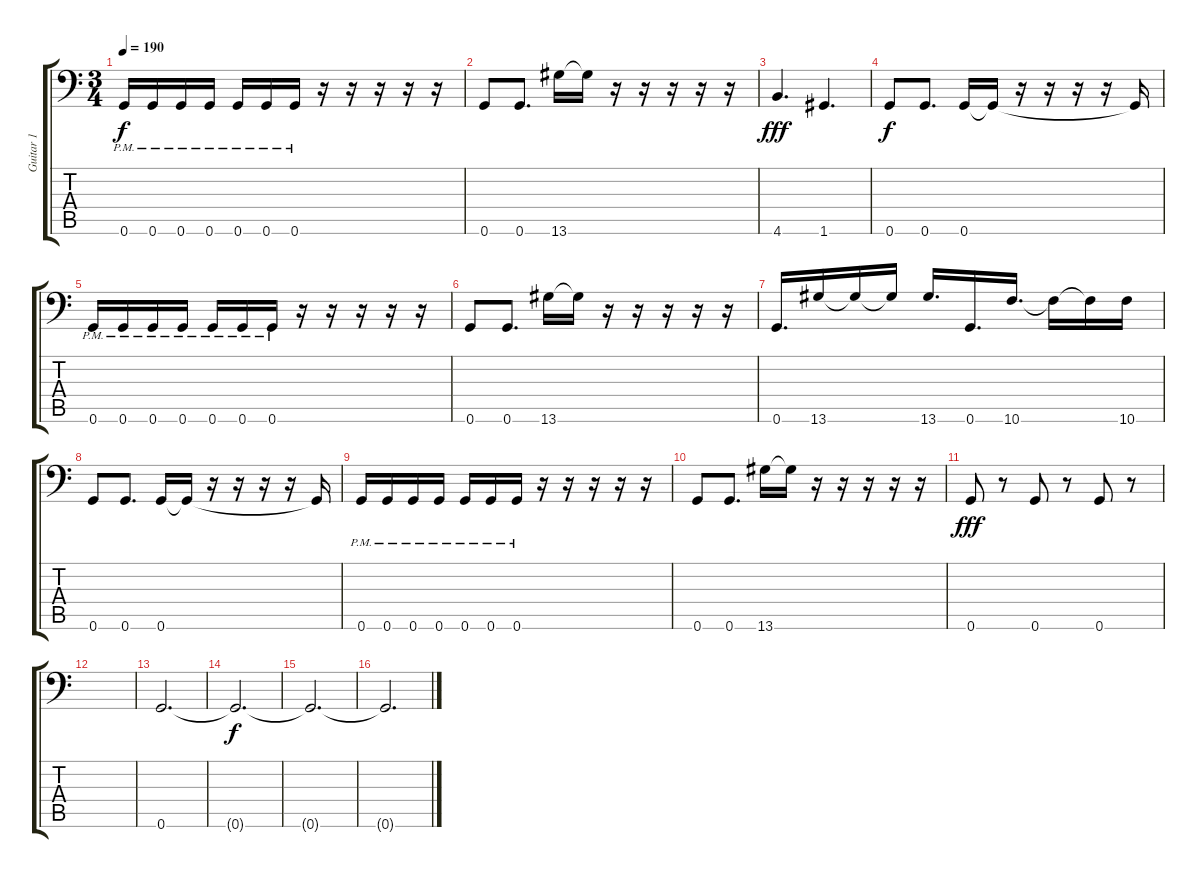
\track ("Guitar 1" "Guitar 1") {instrument distortionguitar}
\staff {score tabs}
\tuning (A3 E3 C3 G2 D2 G1) {hide}
\ts (3 4)
\tempo 190
\clef f4
\ks c
0.6{pm}.16{dy f} 0.6{pm}.16 0.6{pm}.16 0.6{pm}.16 0.6{pm}.16 0.6{pm}.16 0.6{pm}.16 r.16 r.16 r.16 r.16 r.16 |
0.6.8 0.6.8{d} 13.6.16 13.6{t}.16 r.16 r.16 r.16 r.16 r.16 |
4.6.4{d dy fff} 1.6.4{d} |
0.6.8{dy f} 0.6.8{d} 0.6.16 0.6{t}.16 r.16 r.16 r.16 r.16 0.6{t}.16 |
0.6{pm}.16 0.6{pm}.16 0.6{pm}.16 0.6{pm}.16 0.6{pm}.16 0.6{pm}.16 0.6{pm}.16 r.16 r.16 r.16 r.16 r.16 |
0.6.8 0.6.8{d} 13.6.16 13.6{t}.16 r.16 r.16 r.16 r.16 r.16 |
0.6.16{d} 13.6.16 13.6{t}.16 13.6{t}.16 13.6.16{d} 0.6.16{d} 10.6.16{d} 10.6{t}.16 10.6{t}.16 10.6.16 |
0.6.8 0.6.8{d} 0.6.16 0.6{t}.16 r.16 r.16 r.16 r.16 0.6{t}.16 |
0.6{pm}.16 0.6{pm}.16 0.6{pm}.16 0.6{pm}.16 0.6{pm}.16 0.6{pm}.16 0.6{pm}.16 r.16 r.16 r.16 r.16 r.16 |
0.6.8 0.6.8{d} 13.6.16 13.6{t}.16 r.16 r.16 r.16 r.16 r.16 |
0.6.8{dy fff} r.8 0.6.8 r.8 0.6.8 r.8 |
|
0.6.2{d} |
0.6{t}.2{d dy f} |
0.6{t}.2{d} |
0.6{t}.2{d}
